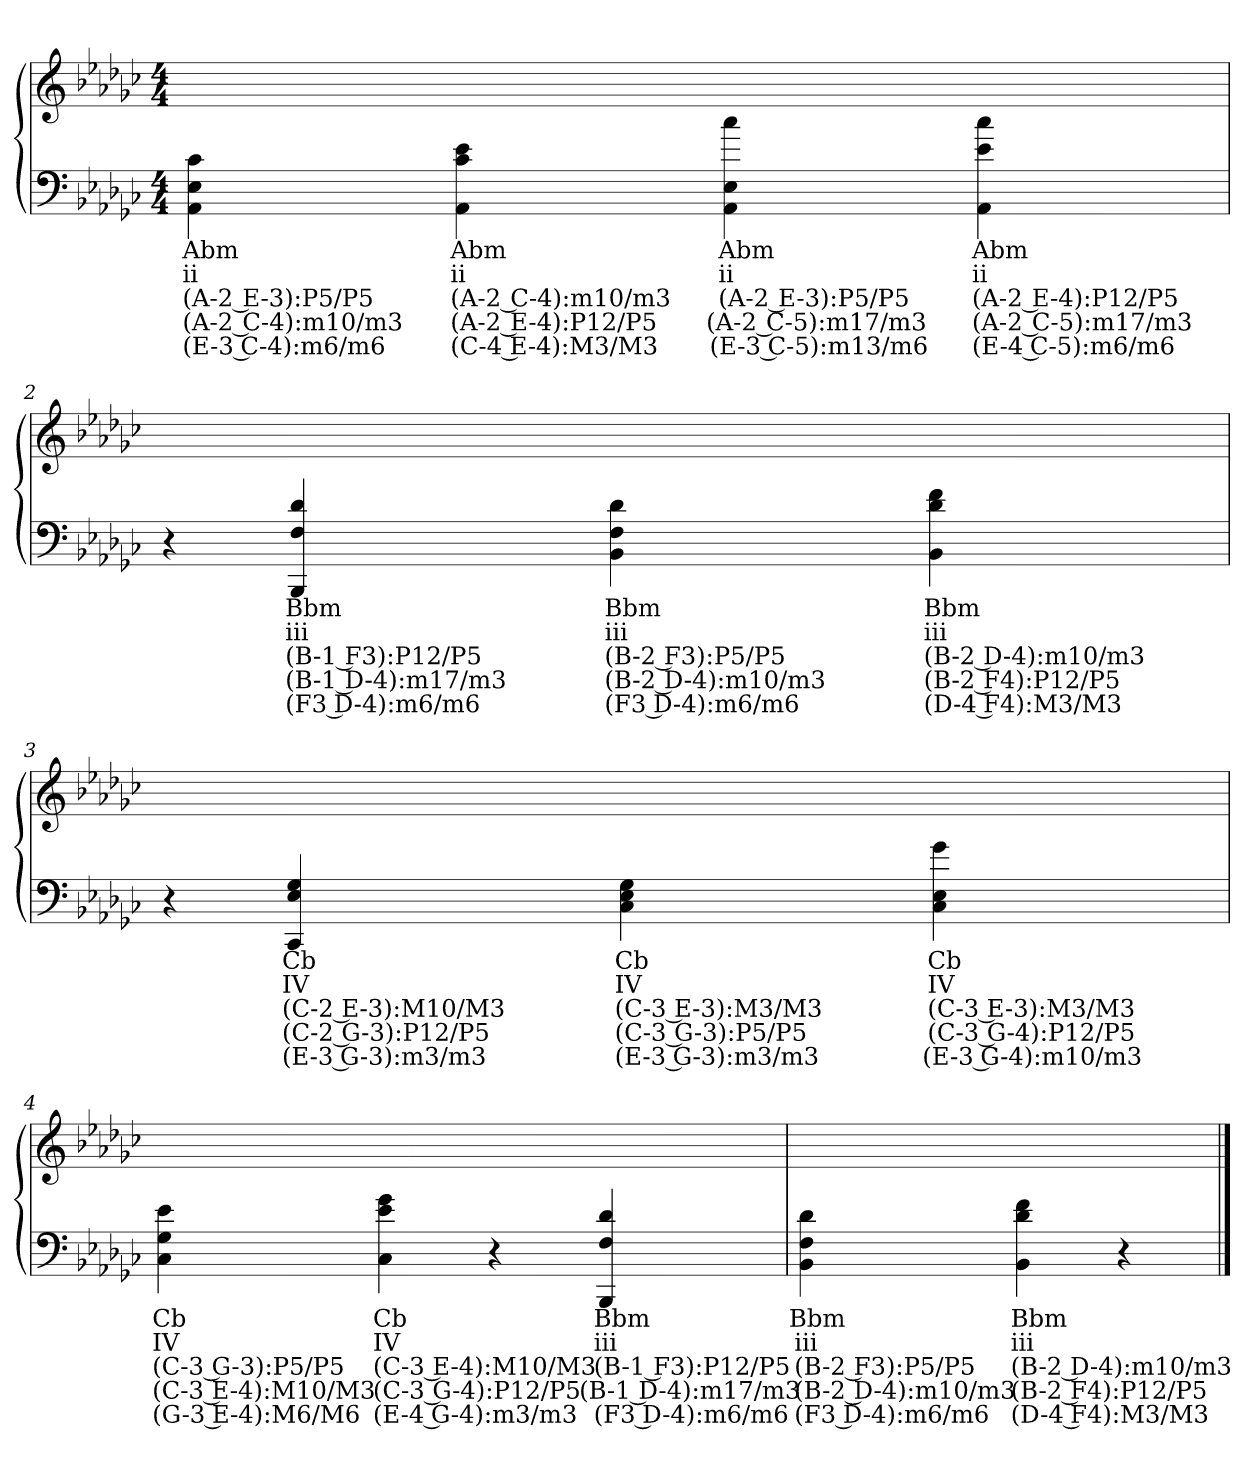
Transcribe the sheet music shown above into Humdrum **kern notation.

**kern	**text	**text	**text	**text	**text	**kern
*part2	*part2	*part2	*part2	*part2	*part2	*part1
*staff2	*staff2	*staff2	*staff2	*staff2	*staff2	*staff1
*clefF4	*	*	*	*	*	*clefG2
*k[b-e-a-d-g-c-]	*	*	*	*	*	*k[b-e-a-d-g-c-]
*G-:	*	*	*	*	*	*G-:
*M4/4	*	*	*	*	*	*M4/4
*MM60	*	*	*	*	*	*MM60
=1	=1	=1	=1	=1	=1	=1
4AA- 4E- 4c-	Abm	ii	(A-2 E-3):P5/P5	(A-2 C-4):m10/m3	(E-3 C-4):m6/m6	1ryy
4AA- 4c- 4e-	Abm	ii	(A-2 C-4):m10/m3	(A-2 E-4):P12/P5	(C-4 E-4):M3/M3	.
4AA- 4E- 4cc-	Abm	ii	(A-2 E-3):P5/P5	(A-2 C-5):m17/m3	(E-3 C-5):m13/m6	.
4AA- 4e- 4cc-	Abm	ii	(A-2 E-4):P12/P5	(A-2 C-5):m17/m3	(E-4 C-5):m6/m6	.
=2	=2	=2	=2	=2	=2	=2
4r	.	.	.	.	.	1ryy
4BBB- 4F 4d-	Bbm	iii	(B-1 F3):P12/P5	(B-1 D-4):m17/m3	(F3 D-4):m6/m6	.
4BB- 4F 4d-	Bbm	iii	(B-2 F3):P5/P5	(B-2 D-4):m10/m3	(F3 D-4):m6/m6	.
4BB- 4d- 4f	Bbm	iii	(B-2 D-4):m10/m3	(B-2 F4):P12/P5	(D-4 F4):M3/M3	.
=3	=3	=3	=3	=3	=3	=3
4r	.	.	.	.	.	1ryy
4CC- 4E- 4G-	Cb	IV	(C-2 E-3):M10/M3	(C-2 G-3):P12/P5	(E-3 G-3):m3/m3	.
4C- 4E- 4G-	Cb	IV	(C-3 E-3):M3/M3	(C-3 G-3):P5/P5	(E-3 G-3):m3/m3	.
4C- 4E- 4g-	Cb	IV	(C-3 E-3):M3/M3	(C-3 G-4):P12/P5	(E-3 G-4):m10/m3	.
=4	=4	=4	=4	=4	=4	=4
4C- 4G- 4e-	Cb	IV	(C-3 G-3):P5/P5	(C-3 E-4):M10/M3	(G-3 E-4):M6/M6	1ryy
4C- 4e- 4g-	Cb	IV	(C-3 E-4):M10/M3	(C-3 G-4):P12/P5	(E-4 G-4):m3/m3	.
4r	.	.	.	.	.	.
4BBB- 4F 4d-	Bbm	iii	(B-1 F3):P12/P5	(B-1 D-4):m17/m3	(F3 D-4):m6/m6	.
=5	=5	=5	=5	=5	=5	=5
4BB- 4F 4d-	Bbm	iii	(B-2 F3):P5/P5	(B-2 D-4):m10/m3	(F3 D-4):m6/m6	2.ryy
4BB- 4d- 4f	Bbm	iii	(B-2 D-4):m10/m3	(B-2 F4):P12/P5	(D-4 F4):M3/M3	.
4r	.	.	.	.	.	.
==	==	==	==	==	==	==
*-	*-	*-	*-	*-	*-	*-
